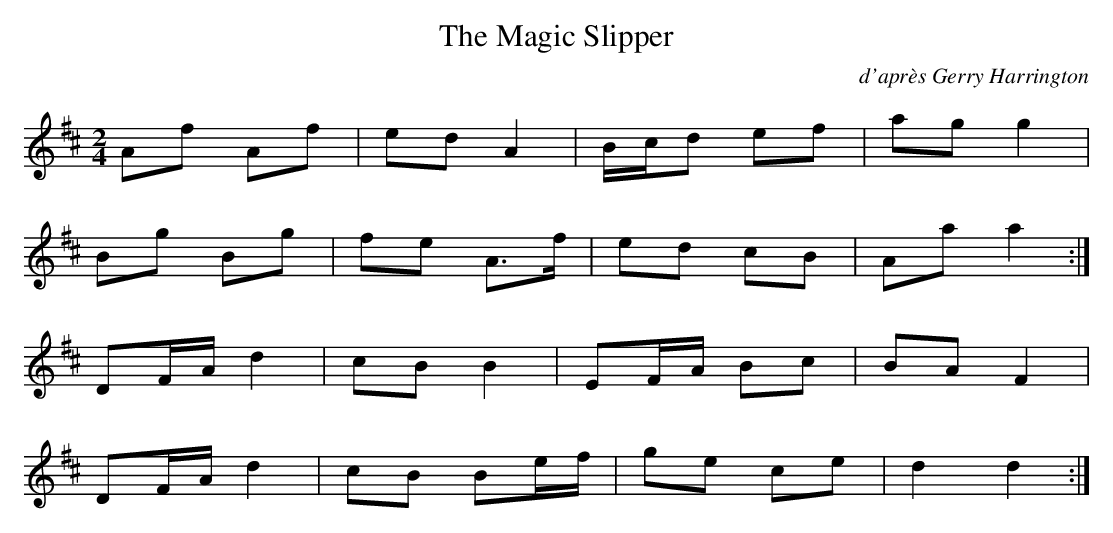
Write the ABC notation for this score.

X:1
T:The Magic Slipper
C:d'après Gerry Harrington
M:2/4
L:1/8
K:D
Af Af|ed A2|B/c/d ef|ag g2|
Bg Bg|fe A>f|ed cB|Aa a2:|
DF/A/ d2|cB B2|EF/A/ Bc|BA F2|
DF/A/ d2|cB Be/f/|ge ce|d2 d2:|
